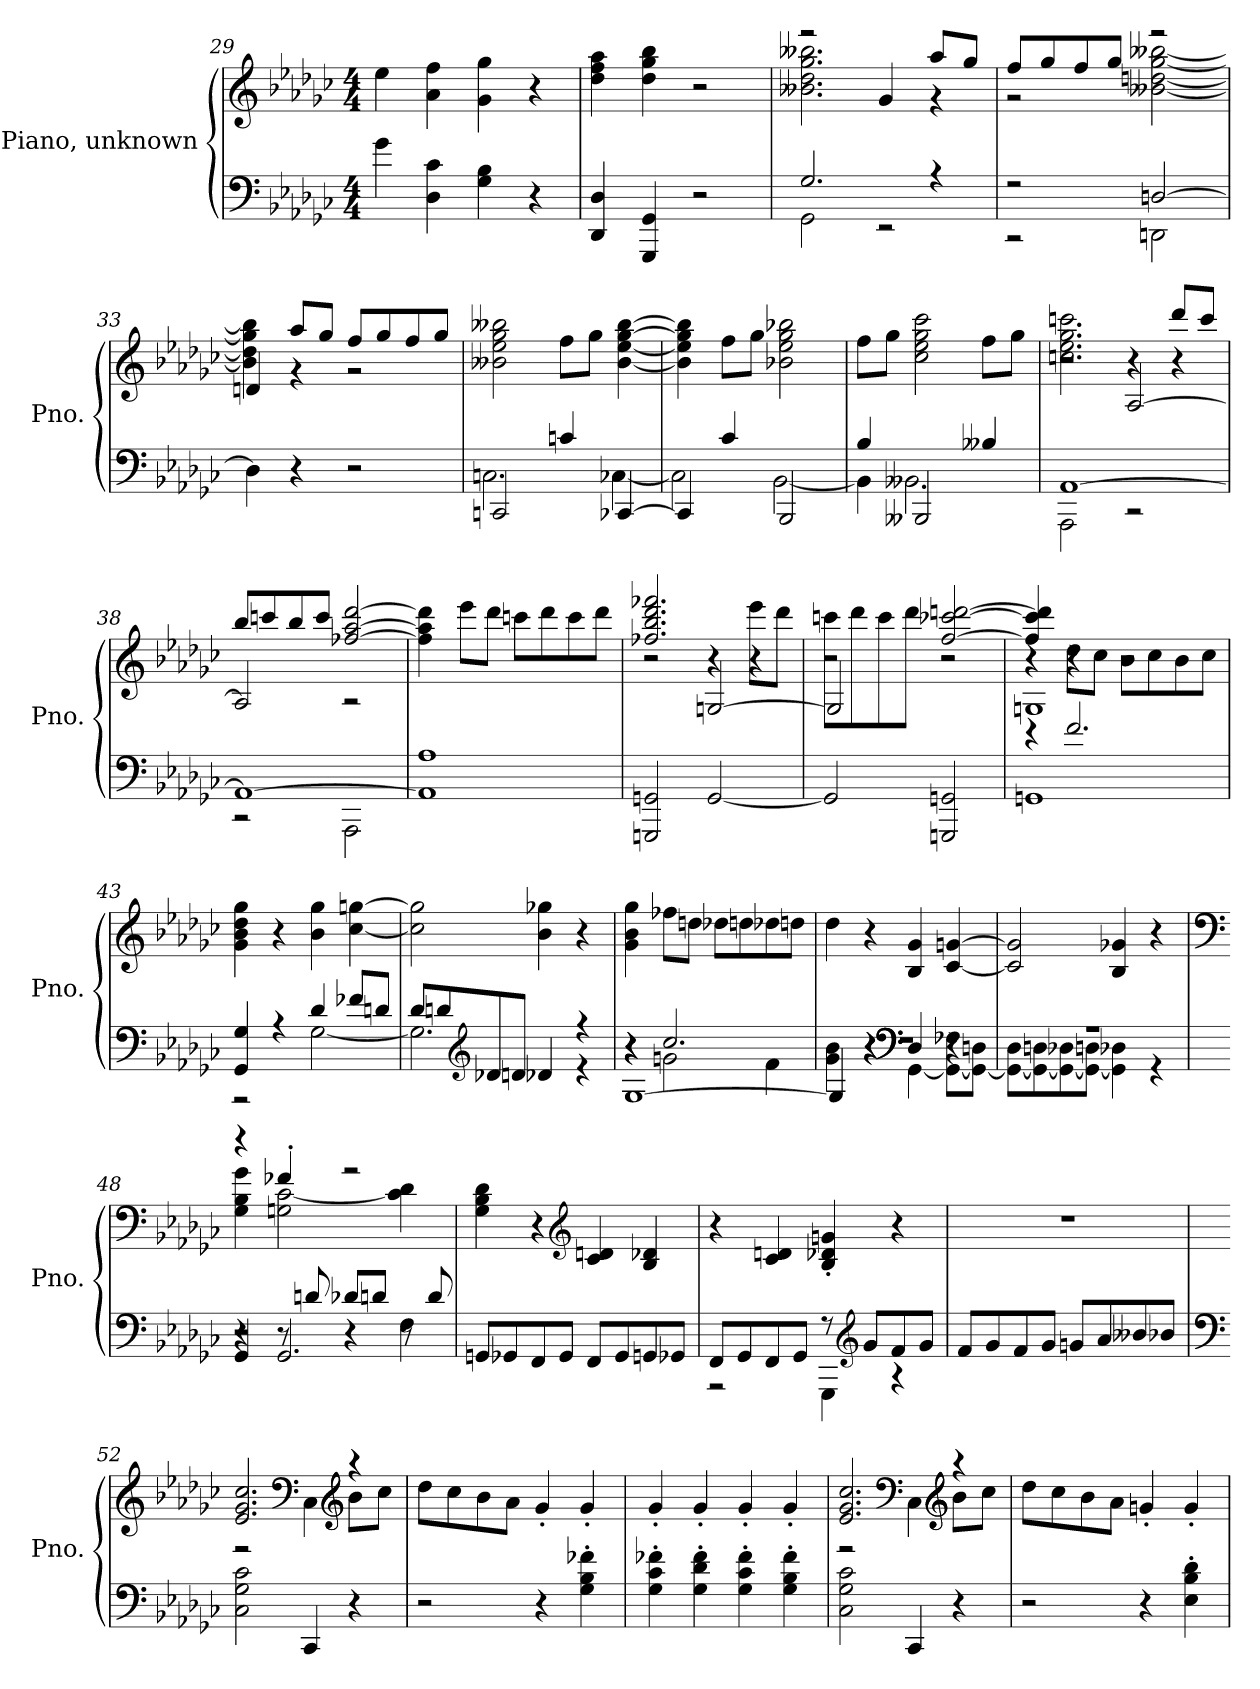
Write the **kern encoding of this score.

**kern	**kern
*part1	*part1
*staff2	*staff1
*I"Piano, unknown	*
*I'Pno.	*
*clefF4	*clefG2
*k[b-e-a-d-g-c-]	*k[b-e-a-d-g-c-]
*M4/4	*M4/4
=29	=29
4g-\	4ee-\
4D-\ 4c-\	4a-\ 4ff\
4G-\ 4B-\	4g-\ 4gg-\
4r	4r
=30	=30
4DD-/ 4D-/	4dd-\ 4ff\ 4aa-\
4GGG-/ 4GG-/	4dd-\ 4gg-\ 4bb-\
2r	2r
=31	=31
*^	*^
2.G-/	2GG-\	2r	2.b--X\ 2.dd-\ 2.gg-\ 2.bb--X\
.	2r	4g-/	.
4r	.	8aa-/L	4r
.	.	8gg-/J	.
=32	=32	=32	=32
2r	2r	8ff/L	2r
.	.	8gg-/	.
.	.	8ff/	.
.	.	8gg-/J	.
[2Dn/	2DDn\	2r	[2b--X\ [2ddn\ [2gg-\ [2bb--X\
*v	*v	*	*
!!LO:PB:g=z	!!
=33	=33	=33
4D\]	4dn/	4b--\] 4dd\] 4gg-\] 4bb--\]
4r	8aa-/L	4r
.	8gg-/J	.
2r	8ff/L	2r
.	8gg-/	.
.	8ff/	.
.	8gg-/J	.
*	*v	*v
=34	=34
*^	*
2CCn/	2.Cn\	2b--X\ 2ee-\ 2gg-\ 2bb--X\
4cn/	.	8ff\L
.	.	8gg-\J
[4CC-X/	[4C-X\	[4b--\ [4ee-\ [4gg-\ [4bb--\
=35	=35	=35
4CC-/]	2C-\]	4b--\] 4ee-\] 4gg-\] 4bb--\]
4c-/	.	8ff\L
.	.	8gg-\J
2BBB-/	[2BB-\	2b-X\ 2ee-\ 2gg-\ 2bb-X\
=36	=36	=36
4B-/	4BB-\]	8ff\L
.	.	8gg-\J
2BBB--X/	2.BB--X\	2cc-\ 2ee-\ 2gg-\ 2ccc-\
4B--X/	.	8ff\L
.	.	8gg-\J
=37	=37	=37
*	*	*^
*	*	*	*^
[1AA-	2AAA-\	2r	2.ccn\ 2.ee-\ 2.gg-\ 2.cccn\	2r
.	2r	4r	.	[2A-/
.	.	8ddd-/L	4r	.
.	.	8ccc/J	.	.
*	*	*	*v	*v
!!LO:LB:g=z
=38	=38	=38	=38
1AA-_	2r	8bb-/L	2A-/]
.	.	8cccn/	.
.	.	8bb-/	.
.	.	8ccc/J	.
.	2AAA-\	[2ff-X/ [2aa-/ [2ddd-/	2r
*	*	*v	*v
=39	=39	=39
1AA-]	1A-	4ff-\] 4aa-\] 4ddd-\]
.	.	8eee-\L
.	.	8ddd-\J
.	.	8cccn\L
.	.	8ddd-\
.	.	8ccc\
.	.	8ddd-\J
*v	*v	*
=40	=40
*	*^
*	*	*^
2GGGn/ 2GGn/	2.ff-X/ 2.bb-/ 2.ddd-/ 2.fff-X/	2r	2r
[2GG/	.	4r	[2Gn/
.	4r	8eee-\L	.
.	.	8ddd-\J	.
=41	=41	=41	=41
2GG/]	2r	8cccn\L	2G/]
.	.	8ddd-\	.
.	.	8ccc\	.
.	.	8ddd-\J	.
2GGGn/ 2GGn/	[2ff/ [2ccc-X/ [2dddn/	2r	2r
!!LO:LB:g=z	!!	!!
=42	=42	=42	=42
*^	*	*	*
4r	1GGn	4ff/] 4ccc-/] 4ddd/]	4r	1Gn
2.f/	.	4r	8dd-\L	.
.	.	.	8cc-\J	.
.	.	2r	8b-\L	.
.	.	.	8cc-\	.
.	.	.	8b-\	.
.	.	.	8cc-\J	.
*	*	*v	*v	*v
=43	=43	=43
4GG-/ 4G-/	2r	4g-\ 4b-\ 4dd-\ 4gg-\
4r	.	4r
4d-/	[2G-\	4b-\ 4gg-\
8f-X/L	.	[4cc-\ [4ggn\
8dn/J	.	.
=44	=44	=44
8d-/L	2.G-\]	2cc-\] 2gg\]
8dn/	.	.
*clefG2	*	*
8d-X/	.	.
8dn/J	.	.
4d-X/	.	4b-\ 4gg-X\
4r	4r	4r
=45	=45	=45
*	*^	*
4r	4r	[1G-	4g-\ 4b-\ 4gg-\
2.cc-/	2gn\	.	8ff-X\L
.	.	.	8ddn\J
.	.	.	8dd-X\L
.	.	.	8ddn\
.	4f\	.	8dd-X\
.	.	.	8ddn\J
!!LO:LB:g=z
=46	=46	=46	=46
1r	4g-\ 4b-\	4G-/]	4dd-\
.	4r	4r	4r
*clefF4	*	*	*
.	[4GG-\	4D-/	4B-/ 4g-/
.	8GG-\_ 8F-X\L	4r	[4c-/ [4gn/
.	8GG-\_ 8Dn\J	.	.
*	*v	*v	*
=47	=47	=47
1r	8GG-\_ 8D-\L	2c-/] 2g/]
.	8GG-\_ 8Dn\	.
.	8GG-\_ 8D-X\	.
.	8GG-\_ 8Dn\J	.
.	4GG-\] 4D-X\	4B-/ 4g-X/
.	4r	4r
*v	*v	*
=48	=48
*	*clefF4
*^	*^
*	*^	*	*
4GG-/	2r	4r	4r	4G-\ 4B-\ 4g-\
8r	.	2.GG-/	4f-X'/	2Gn\ [2c-\
8dn/	.	.	.	.
8d-X/L	4r	.	2r	.
8dn/J	.	.	.	.
8r	4F\	.	.	4c-\] 4d-\
8d/	.	.	.	.
*v	*v	*v	*	*
*	*v	*v
!!LO:LB:g=z
=49	=49
8GGn/L	4G-\ 4B-\ 4d-\
8GG-X/	.
8FF/	4r
8GG-/J	.
*	*clefG2
8FF/L	4c-/ 4dn/
8GG-/	.
8GGn/	4B-/ 4d-X/
8GG-X/J	.
=50	=50
*^	*
8FF/L	2r	4r
8GG-/	.	.
8FF/	.	4c-/ 4dn/
8GG-/J	.	.
8r	4GGG-\	4B-/' 4d-X/' 4gn/'
*clefG2	*	*
8g-/L	.	.
8f/	4r	4r
8g-/J	.	.
*v	*v	*
=51	=51
8f/L	1r
8g-/	.
8f/	.
8g-/J	.
8gn/L	.
8a-/	.
8b--X/	.
8b-X/J	.
!!LO:LB:g=z
=52	=52
*clefF4	*
*	*^
2C-\ 2G-\ 2c-\	2.e-/ 2.g-/ 2.cc-/	2r
*	*clefF4	*
4CC-/	.	4C-\
*	*clefG2	*
4r	4r	8b-\L
.	.	8cc-\J
*	*v	*v
=53	=53
2r	8dd-\L
.	8cc-\
.	8b-\
.	8a-\J
4r	4g-'/
4G-\' 4B-\' 4f-X\'	4g-'/
=54	=54
4G-\' 4c-\' 4f-X\'	4g-'/
4G-\' 4d-\' 4f-\'	4g-'/
4G-\' 4c-\' 4f-\'	4g-'/
4G-\' 4B-\' 4f-\'	4g-'/
=55	=55
*	*^
2C-\ 2G-\ 2c-\	2.e-/ 2.g-/ 2.cc-/	2r
*	*clefF4	*
4CC-/	.	4C-\
*	*clefG2	*
4r	4r	8b-\L
.	.	8cc-\J
*	*v	*v
=56	=56
2r	8dd-\L
.	8cc-\
.	8b-\
.	8a-\J
4r	4gn'/
4E-\' 4B-\' 4d-\'	4g'/
=	=
*-	*-
